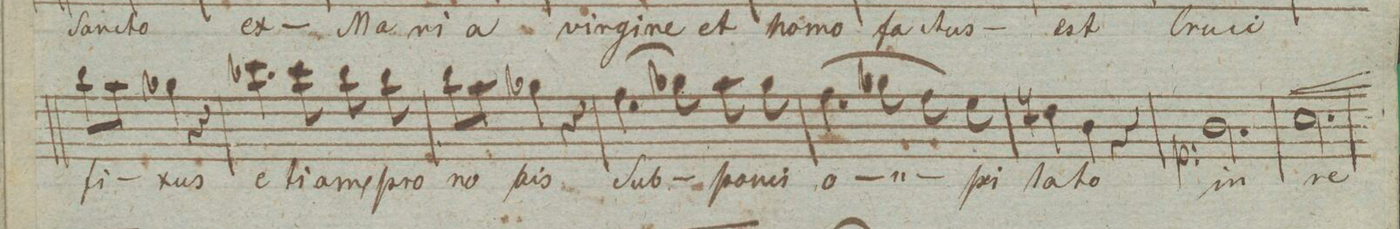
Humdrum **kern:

**kern	**text	**dynam
*I"Soprano.	*	*
*clefC1	*	*
*k[b-]	*	*
*met(c|)	*	*
*M3/4	*	*
4.aa-X\	e-	.
8aa-\	-ti-	.
8gg\	-am	.
8gg\	pro	.
=100	=100	=100
8gg\L	no-	.
8ff\J	.	.
4ee-X\	-bis	.
4r	.	.
=101	=101	=101
(4.dd\	Sub	.
8ee-X\)	.	.
8ff\	pon-	.
8ee-\	-ci-	.
=102	=102	=102
(4.dd\	-o	.
8ee-X\	.	.
8dd\)	.	.
8cc\	pi	.
=103	=103	=103
4bn\	la-	.
4g\	-to	.
4r	.	.
=104	=104	=104
2.g\	in	p
=105	=105	=105
2.a\	re-	<
=106	=106	=106
*-	*-	*-
